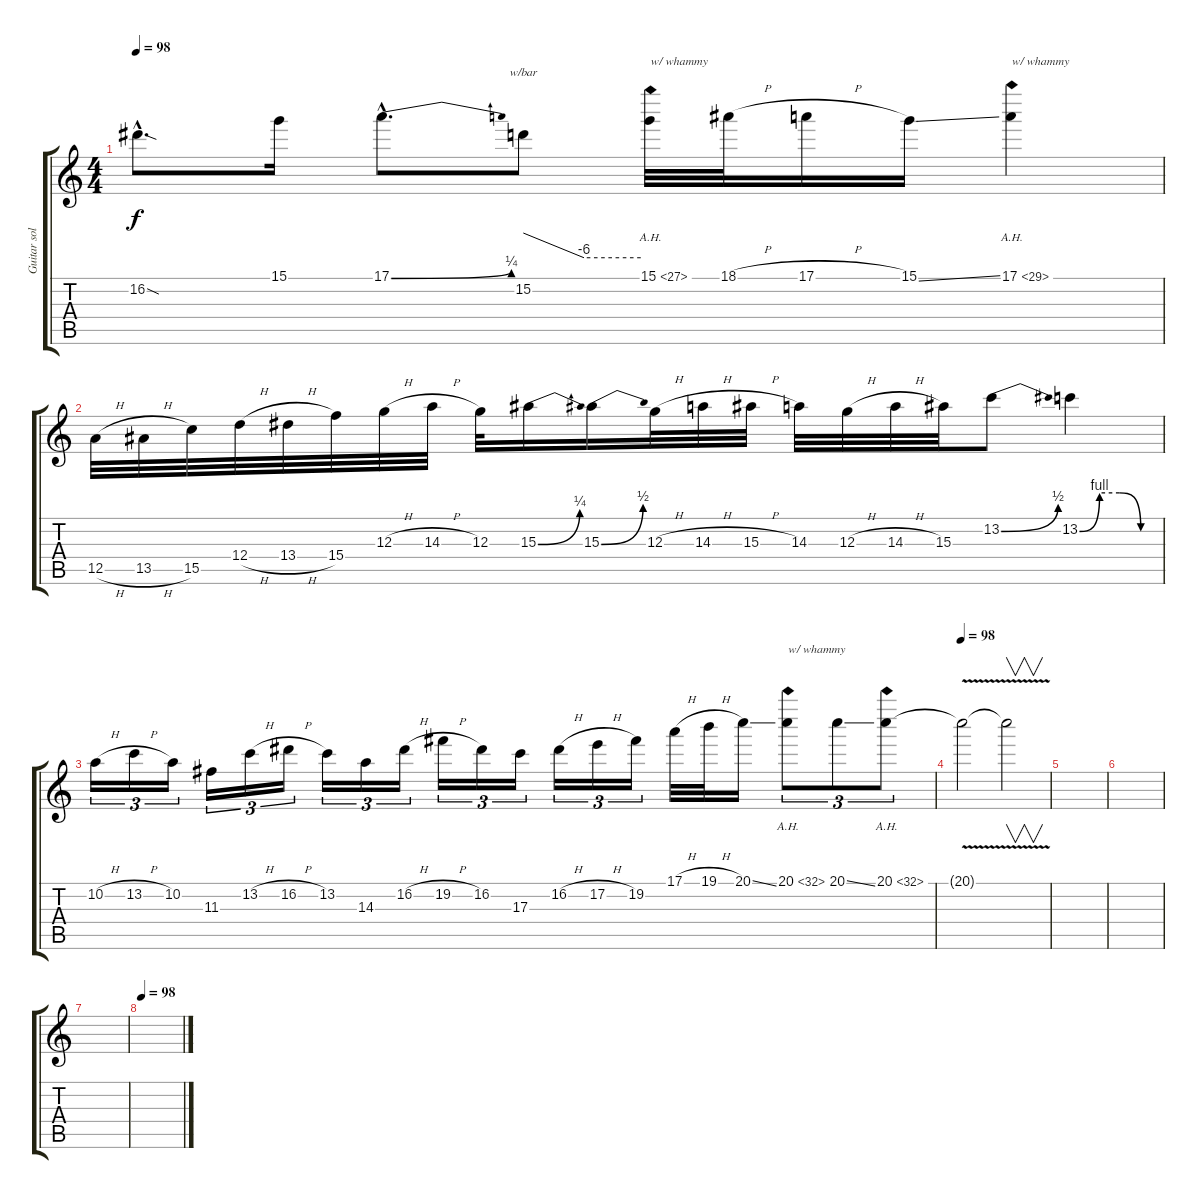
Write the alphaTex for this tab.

\track ("Guitar solo" "Guitar sol") {instrument distortionguitar}
\staff {score tabs}
\tuning (E4 B3 G3 D3 A2 D2) {hide}
\ts (4 4)
\tempo 98
\clef g2
\ks c
16.2{sod hac}.8{d dy f} 15.1.16 17.1{be (bend 0 0 60 1) hac}.8{d} 15.2.8{tbe (custom default 0 0 31 -24 60 -24)} 15.1{ah 12}.32{txt "w/ whammy"} 18.1{h}.32 17.1{h}.16 15.1{ss}.16 17.1{ah 12}.4{txt "w/ whammy"} |
12.5{h}.32 13.5{h}.32 15.5.32 12.4{h}.32 13.4{h}.32 15.4.32 12.3{h}.32 14.3{h}.32 12.3.32 15.3{be (bend 0 0 60 1)}.16 15.3{be (bend 0 0 60 2)}.16 12.3{h}.32 14.3{h}.32 15.3{h}.32 14.3.32 12.3{h}.32 14.3{h}.32 15.3.32 13.2{be (bend 0 0 60 2)}.8 13.2{be (custom 0 0 15 4 30 4 46 0 60 0)}.4 |
10.2{h}.16{tu (3 2)} 13.2{h}.16{tu (3 2)} 10.2.16{tu (3 2)} 11.3.16{tu (3 2)} 13.2{h}.16{tu (3 2)} 16.2{h}.16{tu (3 2)} 13.2.16{tu (3 2)} 14.3.16{tu (3 2)} 16.2{h}.16{tu (3 2)} 19.2{h}.16{tu (3 2)} 16.2.16{tu (3 2)} 17.3.16{tu (3 2)} 16.2{h}.16{tu (3 2)} 17.2{h}.16{tu (3 2)} 19.2.16{tu (3 2)} 17.1{h}.32 19.1{h}.32 20.1{ss}.16 20.1{ah 12}.8{tu (3 2) txt "w/ whammy"} 20.1{ss}.8{tu (3 2)} 20.1{ah 12}.8{tu (3 2)} |
\tempo 98
20.1{v t}.2{balance 12} 20.1{t}.2{v volume 0} |
|
|
|
\tempo 98
